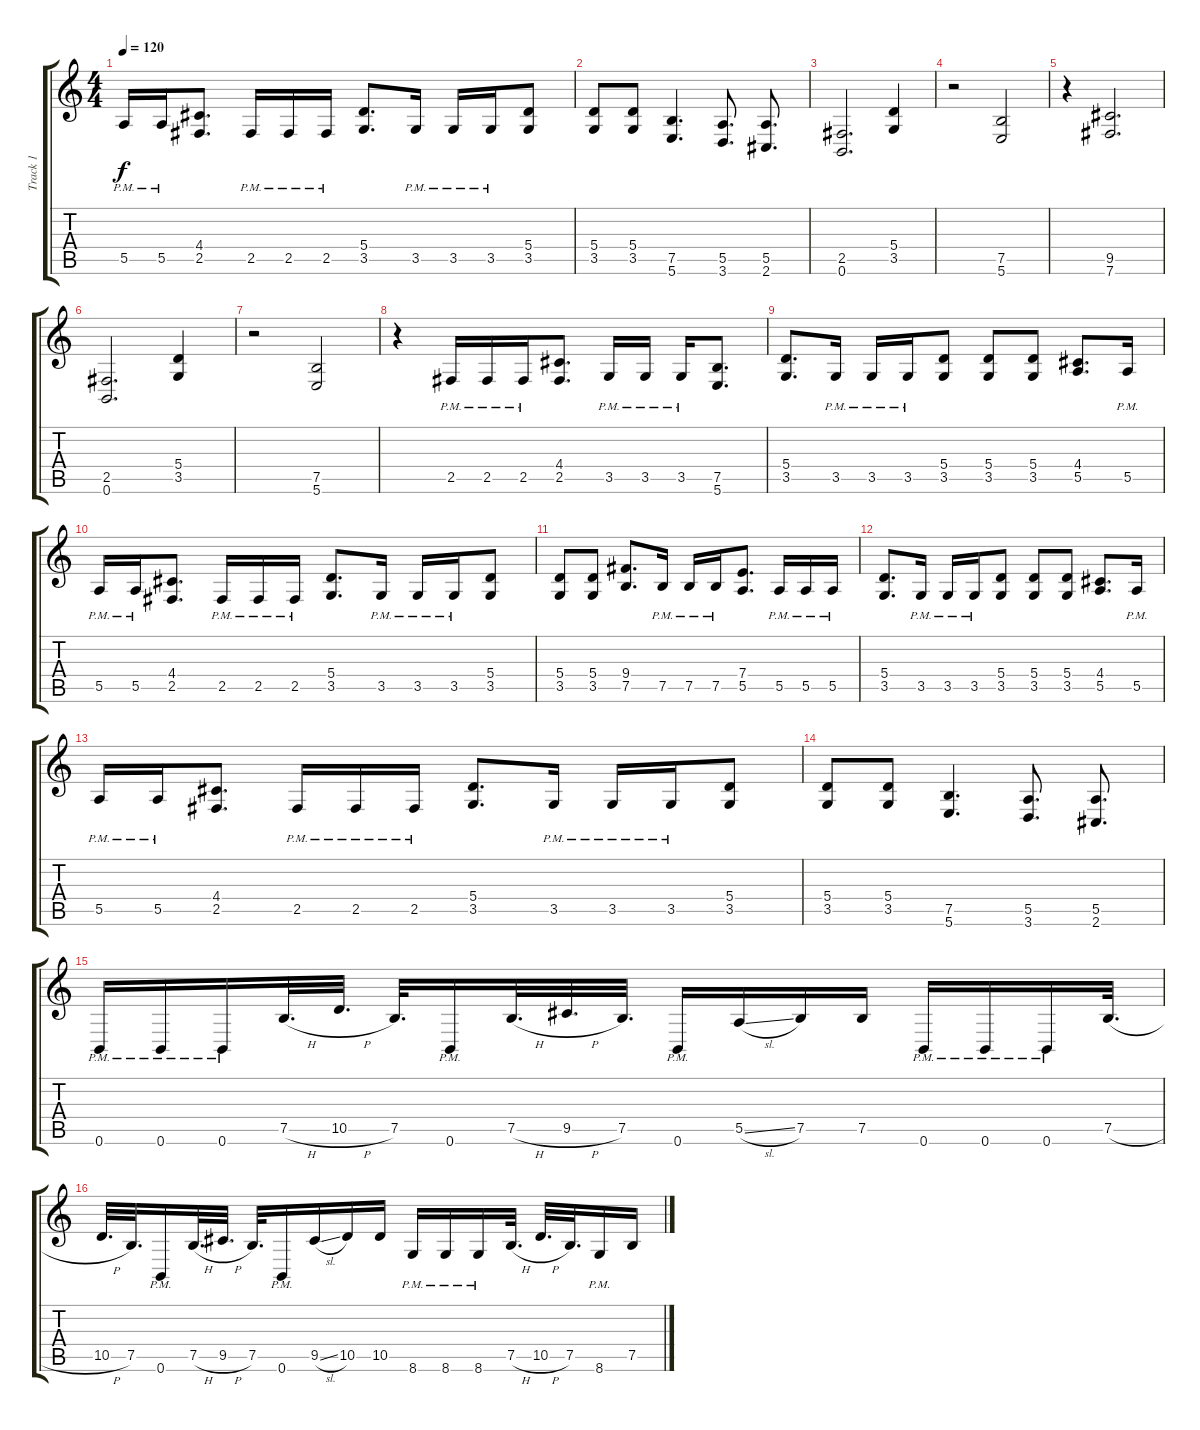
\track ("Track 1" "Track 1") {instrument distortionguitar}
\staff {score tabs}
\tuning (B3 Gb3 D3 A2 E2 B1) {hide}
\ts (4 4)
\tempo 120
\clef g2
\ks c
5.5{pm}.16{dy f} 5.5{pm}.16 (4.4 2.5).8{d} 2.5{pm}.16 2.5{pm}.16 2.5{pm}.16 (5.4 3.5).8{d} 3.5{pm}.16 3.5{pm}.16 3.5{pm}.16 (5.4 3.5).8 |
(5.4 3.5).8 (5.4 3.5).8 (7.5 5.6).4{d} (5.5 3.6).8{d} (5.5 2.6).8{d} |
(2.5 0.6).2{d} (5.4 3.5).4 |
r.2 (7.5 5.6).2 |
r.4 (9.5 7.6).2{d} |
(2.5 0.6).2{d} (5.4 3.5).4 |
r.2 (7.5 5.6).2 |
r.4 2.5{pm}.16 2.5{pm}.16 2.5{pm}.16 (4.4 2.5).8{d} 3.5{pm}.16 3.5{pm}.16 3.5{pm}.16 (7.5 5.6).8{d} |
(5.4 3.5).8{d} 3.5{pm}.16 3.5{pm}.16 3.5{pm}.16 (5.4 3.5).8 (5.4 3.5).8 (5.4 3.5).8 (4.4 5.5).8{d} 5.5{pm}.16 |
5.5{pm}.16 5.5{pm}.16 (4.4 2.5).8{d} 2.5{pm}.16 2.5{pm}.16 2.5{pm}.16 (5.4 3.5).8{d} 3.5{pm}.16 3.5{pm}.16 3.5{pm}.16 (5.4 3.5).8 |
(5.4 3.5).8 (5.4 3.5).8 (9.4 7.5).8{d} 7.5{pm}.16 7.5{pm}.16 7.5{pm}.16 (7.4 5.5).8{d} 5.5{pm}.16 5.5{pm}.16 5.5{pm}.16 |
(5.4 3.5).8{d} 3.5{pm}.16 3.5{pm}.16 3.5{pm}.16 (5.4 3.5).8 (5.4 3.5).8 (5.4 3.5).8 (4.4 5.5).8{d} 5.5{pm}.16 |
5.5{pm}.16 5.5{pm}.16 (4.4 2.5).8{d} 2.5{pm}.16 2.5{pm}.16 2.5{pm}.16 (5.4 3.5).8{d} 3.5{pm}.16 3.5{pm}.16 3.5{pm}.16 (5.4 3.5).8 |
(5.4 3.5).8 (5.4 3.5).8 (7.5 5.6).4{d} (5.5 3.6).8{d} (5.5 2.6).8{d} |
0.6{pm}.16 0.6{pm}.16 0.6{pm}.16 7.5{h}.32{d} 10.5{h}.32{d} 7.5.32{d} 0.6{pm}.16 7.5{h}.32{d} 9.5{h}.32{d} 7.5.32{d} 0.6{pm}.16 5.5{sl}.16 7.5.16 7.5.16 0.6{pm}.16 0.6{pm}.16 0.6{pm}.16 7.5{h}.32{d} |
10.5{h}.32{d} 7.5.32{d} 0.6{pm}.16 7.5{h}.32{d} 9.5{h}.32{d} 7.5.32{d} 0.6{pm}.16 9.5{sl}.16 10.5.16 10.5.16 8.6{pm}.16 8.6{pm}.16 8.6{pm}.16 7.5{h}.32{d} 10.5{h}.32{d} 7.5.32{d} 8.6{pm}.16 7.5{h}.16
